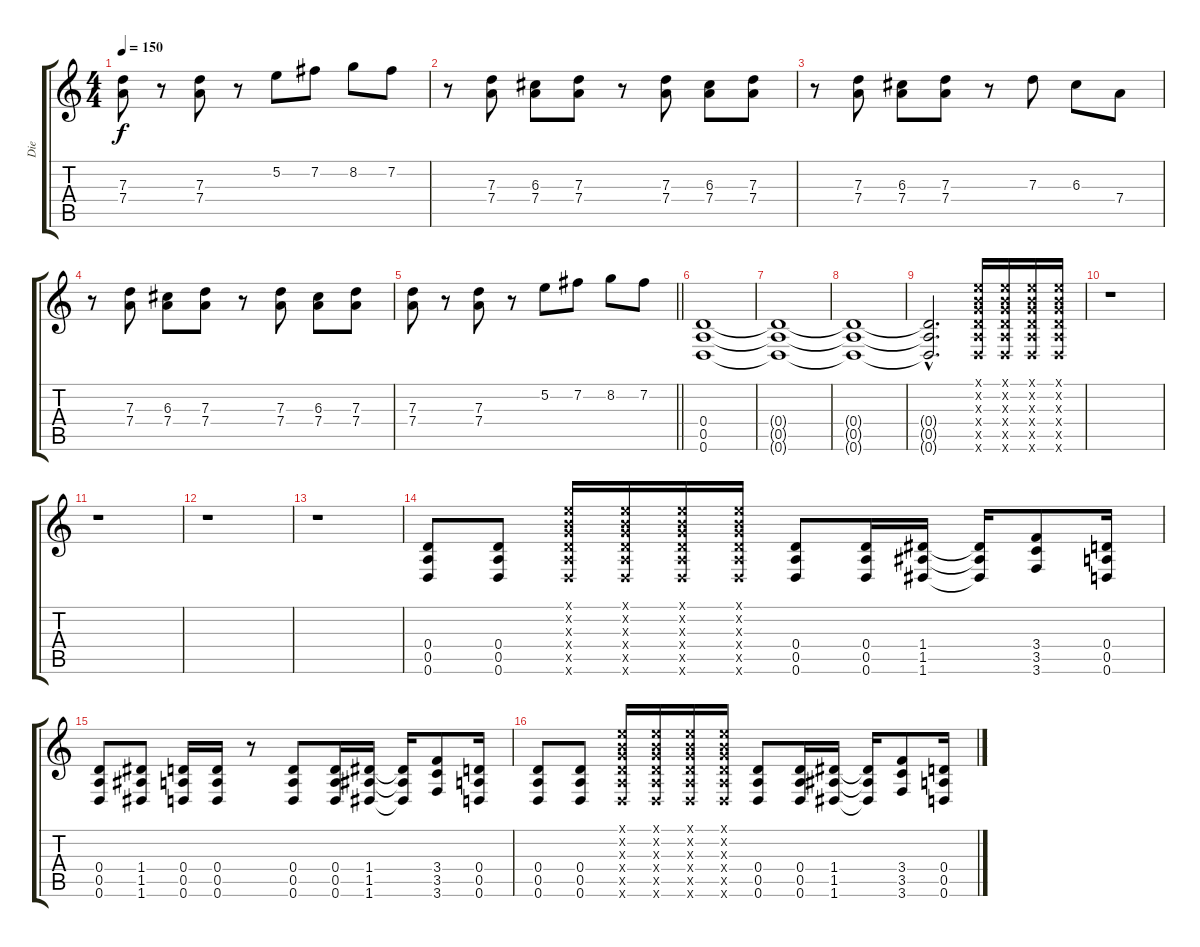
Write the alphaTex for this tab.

\track ("Die" "Die") {instrument distortionguitar}
\staff {score tabs}
\tuning (E4 B3 G3 D3 A2 D2) {hide}
\ts (4 4)
\tempo 150
\clef g2
\ks c
(7.3 7.4).8{dy f} r.8 (7.3 7.4).8 r.8 5.2.8 7.2.8 8.2.8 7.2.8 |
r.8 (7.3 7.4).8 (6.3 7.4).8 (7.3 7.4).8 r.8 (7.3 7.4).8 (6.3 7.4).8 (7.3 7.4).8 |
r.8 (7.3 7.4).8 (6.3 7.4).8 (7.3 7.4).8 r.8 7.3.8 6.3.8 7.4.8 |
r.8 (7.3 7.4).8 (6.3 7.4).8 (7.3 7.4).8 r.8 (7.3 7.4).8 (6.3 7.4).8 (7.3 7.4).8 |
\barLineRight lightlight
(7.3 7.4).8 r.8 (7.3 7.4).8 r.8 5.2.8 7.2.8 8.2.8 7.2.8 |
(0.4 0.5 0.6).1 |
(0.4{t} 0.5{t} 0.6{t}).1 |
(0.4{t} 0.5{t} 0.6{t}).1 |
(0.4{hac t} 0.5{hac t} 0.6{hac t}).2{d} (0.1{x} 0.2{x} 0.3{x} 0.4{x} 0.5{x} 0.6{x}).16 (0.1{x} 0.2{x} 0.3{x} 0.4{x} 0.5{x} 0.6{x}).16 (0.1{x} 0.2{x} 0.3{x} 0.4{x} 0.5{x} 0.6{x}).16 (0.1{x} 0.2{x} 0.3{x} 0.4{x} 0.5{x} 0.6{x}).16 |
r.1 |
r.1 |
r.1 |
r.1 |
(0.4 0.5 0.6).8 (0.4 0.5 0.6).8 (0.1{x} 0.2{x} 0.3{x} 0.4{x} 0.5{x} 0.6{x}).16 (0.1{x} 0.2{x} 0.3{x} 0.4{x} 0.5{x} 0.6{x}).16 (0.1{x} 0.2{x} 0.3{x} 0.4{x} 0.5{x} 0.6{x}).16 (0.1{x} 0.2{x} 0.3{x} 0.4{x} 0.5{x} 0.6{x}).16 (0.4 0.5 0.6).8 (0.4 0.5 0.6).16 (1.4 1.5 1.6).16 (1.4{t} 1.5{t} 1.6{t}).16 (3.4 3.5 3.6).8 (0.4 0.5 0.6).16 |
(0.4 0.5 0.6).8 (1.4 1.5 1.6).8 (0.4 0.5 0.6).16 (0.4 0.5 0.6).16 r.8 (0.4 0.5 0.6).8 (0.4 0.5 0.6).16 (1.4 1.5 1.6).16 (1.4{t} 1.5{t} 1.6{t}).16 (3.4 3.5 3.6).8 (0.4 0.5 0.6).16 |
(0.4 0.5 0.6).8 (0.4 0.5 0.6).8 (0.1{x} 0.2{x} 0.3{x} 0.4{x} 0.5{x} 0.6{x}).16 (0.1{x} 0.2{x} 0.3{x} 0.4{x} 0.5{x} 0.6{x}).16 (0.1{x} 0.2{x} 0.3{x} 0.4{x} 0.5{x} 0.6{x}).16 (0.1{x} 0.2{x} 0.3{x} 0.4{x} 0.5{x} 0.6{x}).16 (0.4 0.5 0.6).8 (0.4 0.5 0.6).16 (1.4 1.5 1.6).16 (1.4{t} 1.5{t} 1.6{t}).16 (3.4 3.5 3.6).8 (0.4 0.5 0.6).16
